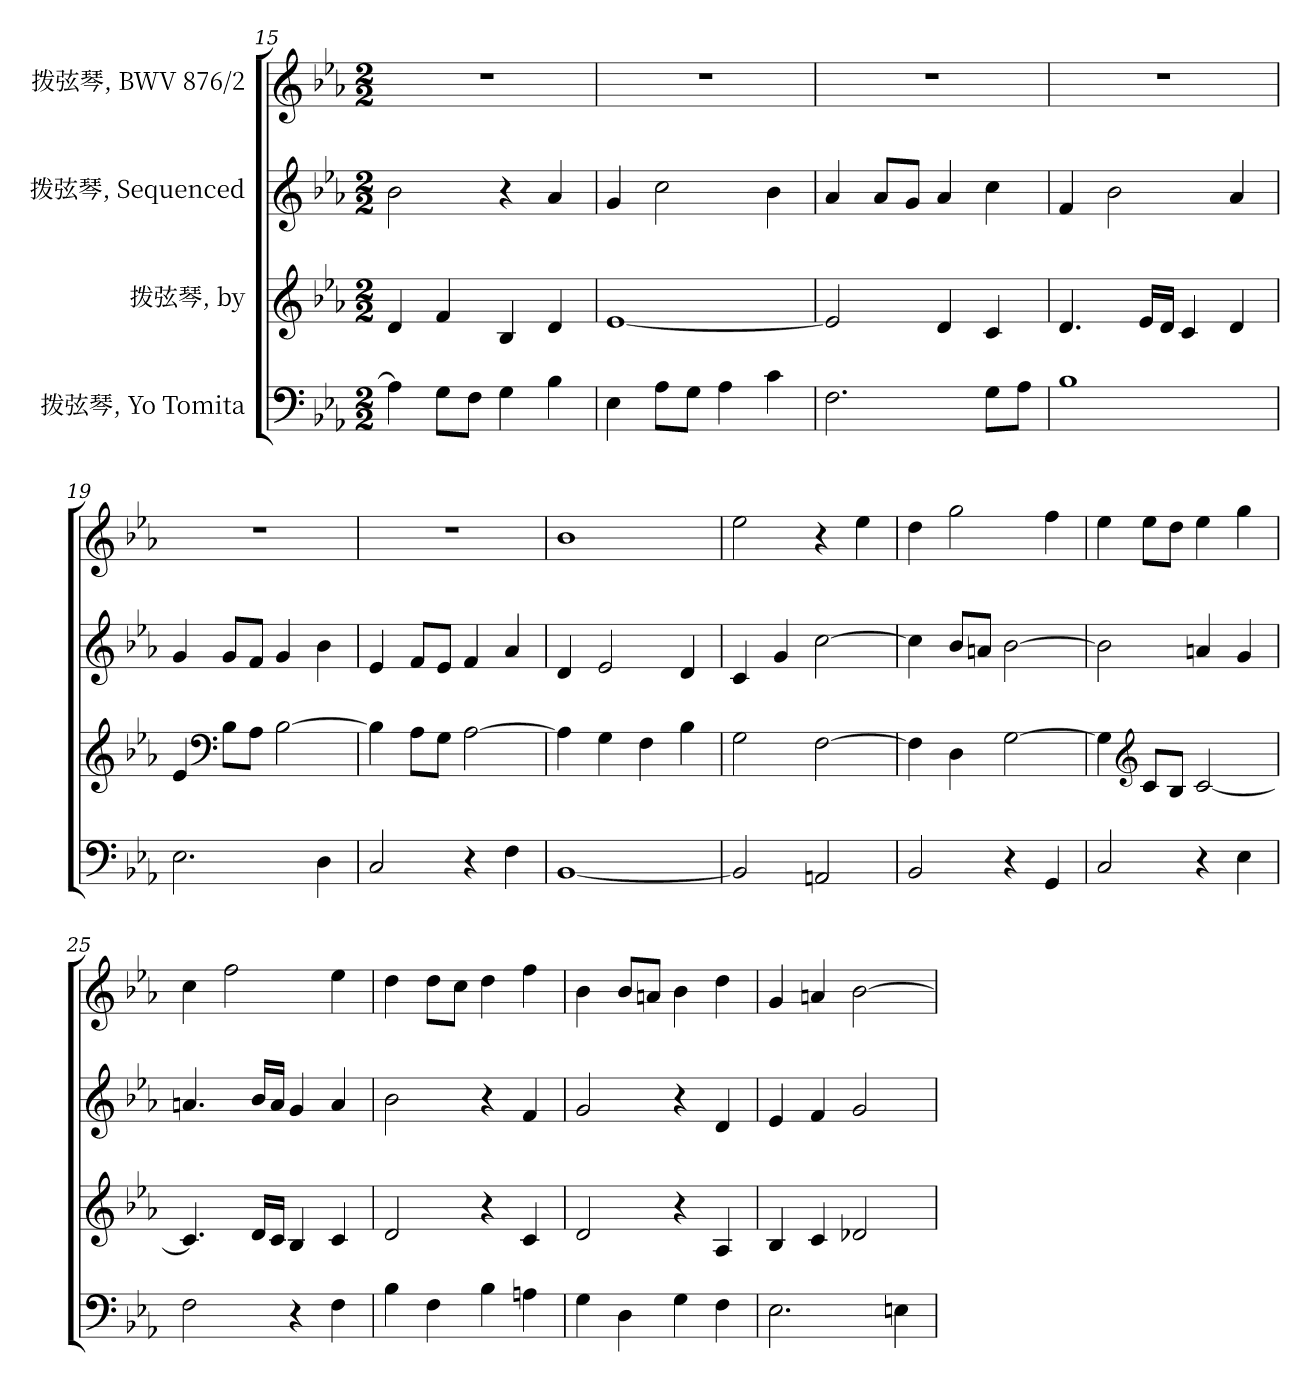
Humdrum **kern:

**kern	**kern	**kern	**kern
*part4	*part3	*part2	*part1
*staff4	*staff3	*staff2	*staff1
*I"拨弦琴, Yo Tomita	*I"拨弦琴, by	*I"拨弦琴, Sequenced	*I"拨弦琴, BWV 876/2
*clefF4	*clefG2	*clefG2	*clefG2
*k[b-e-a-]	*k[b-e-a-]	*k[b-e-a-]	*k[b-e-a-]
*M2/2	*M2/2	*M2/2	*M2/2
=15	=15	=15	=15
4A-\]	4d/	2b-\	1r
8G\L	4f/	.	.
8F\J	.	.	.
4G\	4B-/	4r	.
4B-\	4d/	4a-/	.
=16	=16	=16	=16
4E-\	[1e-	4g/	1r
8A-\L	.	2cc\	.
8G\J	.	.	.
4A-\	.	.	.
4c\	.	4b-\	.
=17	=17	=17	=17
2.F\	2e-/]	4a-/	1r
.	.	8a-/L	.
.	.	8g/J	.
.	4d/	4a-/	.
8G\L	4c/	4cc\	.
8A-\J	.	.	.
=18	=18	=18	=18
1B-	4.d/	4f/	1r
.	.	2b-\	.
.	16e-/LL	.	.
.	16d/JJ	.	.
.	4c/	.	.
.	4d/	4a-/	.
=19	=19	=19	=19
2.E-\	4e-/	4g/	1r
*	*clefF4	*	*
.	8B-\L	8g/L	.
.	8A-\J	8f/J	.
.	[2B-\	4g/	.
4D\	.	4b-\	.
!!LO:PB:g=z
=20	=20	=20	=20
2C/	4B-\]	4e-/	1r
.	8A-\L	8f/L	.
.	8G\J	8e-/J	.
4r	[2A-\	4f/	.
4F\	.	4a-/	.
=21	=21	=21	=21
[1BB-	4A-\]	4d/	1b-
.	4G\	2e-/	.
.	4F\	.	.
.	4B-\	4d/	.
=22	=22	=22	=22
2BB-/]	2G\	4c/	2ee-\
.	.	4g/	.
2AAn/	[2F\	[2cc\	4r
.	.	.	4ee-\
=23	=23	=23	=23
2BB-/	4F\]	4cc\]	4dd\
.	4D\	8b-/L	2gg\
.	.	8an/J	.
4r	[2G\	[2b-\	.
4GG/	.	.	4ff\
=24	=24	=24	=24
2C/	4G\]	2b-\]	4ee-\
*	*clefG2	*	*
.	8c/L	.	8ee-\L
.	8B-/J	.	8dd\J
4r	[2c/	4an/	4ee-\
4E-\	.	4g/	4gg\
=25	=25	=25	=25
2F\	4.c/]	4.an/	4cc\
.	.	.	2ff\
.	16d/LL	16b-/LL	.
.	16c/JJ	16a/JJ	.
4r	4B-/	4g/	.
4F\	4c/	4a/	4ee-\
!!LO:LB:g=z
=26	=26	=26	=26
4B-\	2d/	2b-\	4dd\
4F\	.	.	8dd\L
.	.	.	8cc\J
4B-\	4r	4r	4dd\
4An\	4c/	4f/	4ff\
=27	=27	=27	=27
4G\	2d/	2g/	4b-\
4D\	.	.	8b-/L
.	.	.	8an/J
4G\	4r	4r	4b-\
4F\	4A-/	4d/	4dd\
=28	=28	=28	=28
2.E-\	4B-/	4e-/	4g/
.	4c/	4f/	4an/
.	2d-X/	2g/	[2b-\
4En\	.	.	.
=	=	=	=
*-	*-	*-	*-
